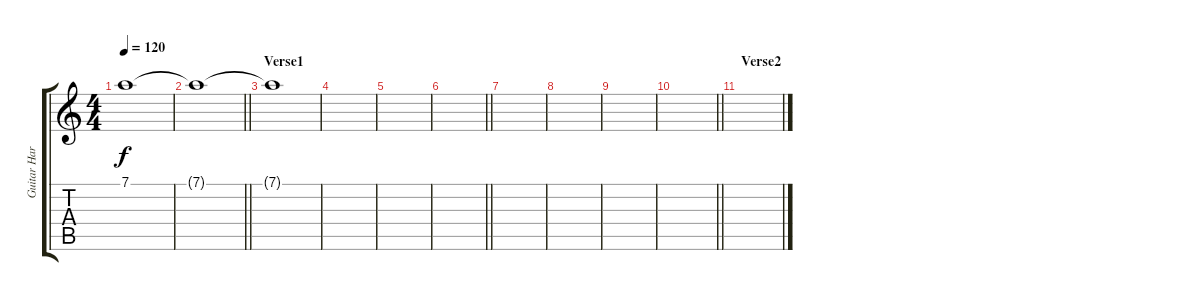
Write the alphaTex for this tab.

\track ("Guitar Harmonics" "Guitar Har") {instrument distortionguitar}
\staff {score tabs}
\tuning (D4 A3 F3 C3 G2 D2) {hide}
\ts (4 4)
\tempo 120
\clef g2
\ks c
7.1.1{dy f} |
\barLineRight lightlight
7.1{t}.1{volume 0} |
\section ("" "Verse1")
7.1{t}.1 |
|
|
\barLineRight lightlight
|
|
|
|
\barLineRight lightlight
|
\section ("" "Verse2")
